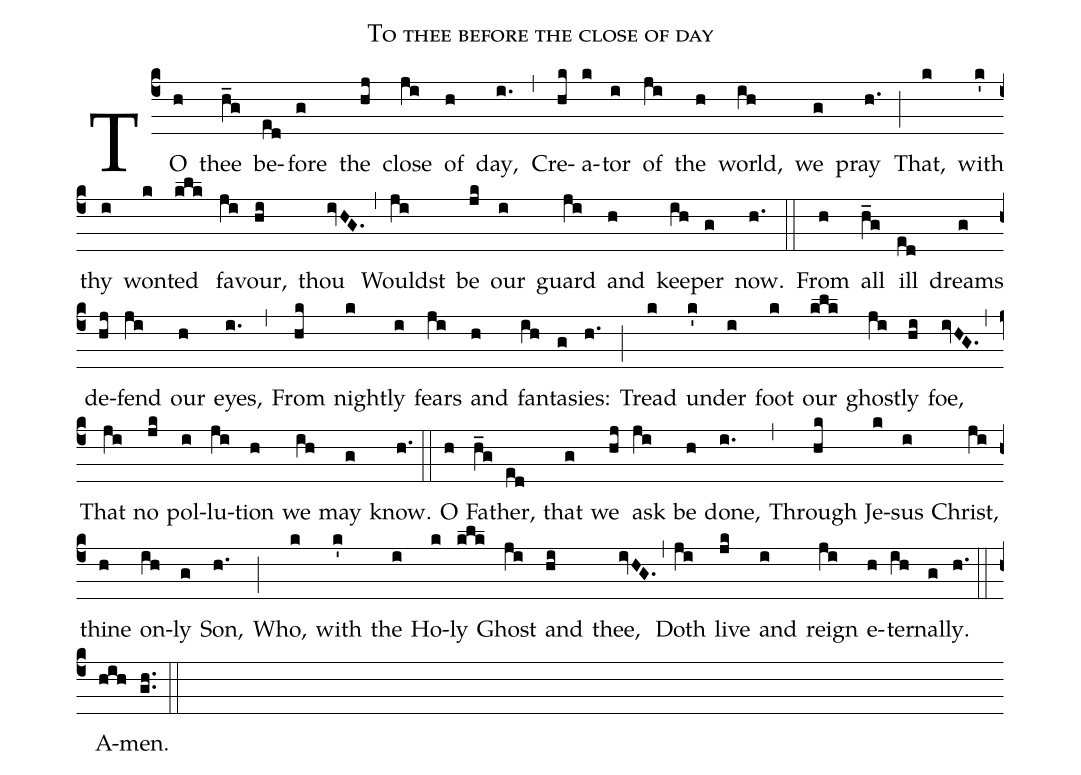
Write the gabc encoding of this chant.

name: To thee before the close of day;
%%
(c4) TO(h) thee(h_g) be(ed)fore(g) the(hj) close(ji) of(h) day,(i.) (,)
Cre(hk)a(k)tor(i) of(ji) the(h) world,(ih) we(g) pray(h.) (;)
That,(k) with(k') thy(i) won(k)ted(klk) fa(ji)vour,(hi) thou(ivHG.) (,)
Wouldst(ji) be(jk) our(i) guard(ji) and(h) kee(ih)per(g) now.(h.) (::)

From(h) all(h_g) ill(ed) dreams(g) de(hj)fend(ji) our(h) eyes,(i.) (,)
From(hk) night(k)ly(i) fears(ji) and(h) fan(ih)ta(g)sies:(h.) (;)
Tread(k) un(k')der(i) foot(k) our(klk) ghost(ji)ly(hi) foe,(ivHG.) (,)
That(ji) no(jk) pol(i)lu(ji)tion(h) we(ih) may(g) know.(h.) (::)

O(h) Fa(h_g)ther,(ed) that(g) we(hj) ask(ji) be(h) done,(i.) (,)
Through(hk) Je(k)sus(i) Christ,(ji) thine(h) on(ih)ly(g) Son,(h.) (;)
Who,(k) with(k') the(i) Ho(k)ly(klk) Ghost(ji) and(hi) thee,(ivHG.) (,)
Doth(ji) live(jk) and(i) reign(ji) e(h)ter(ih)nal(g)ly.(h.) (::)

A(hih)men.(gh..) (::)
